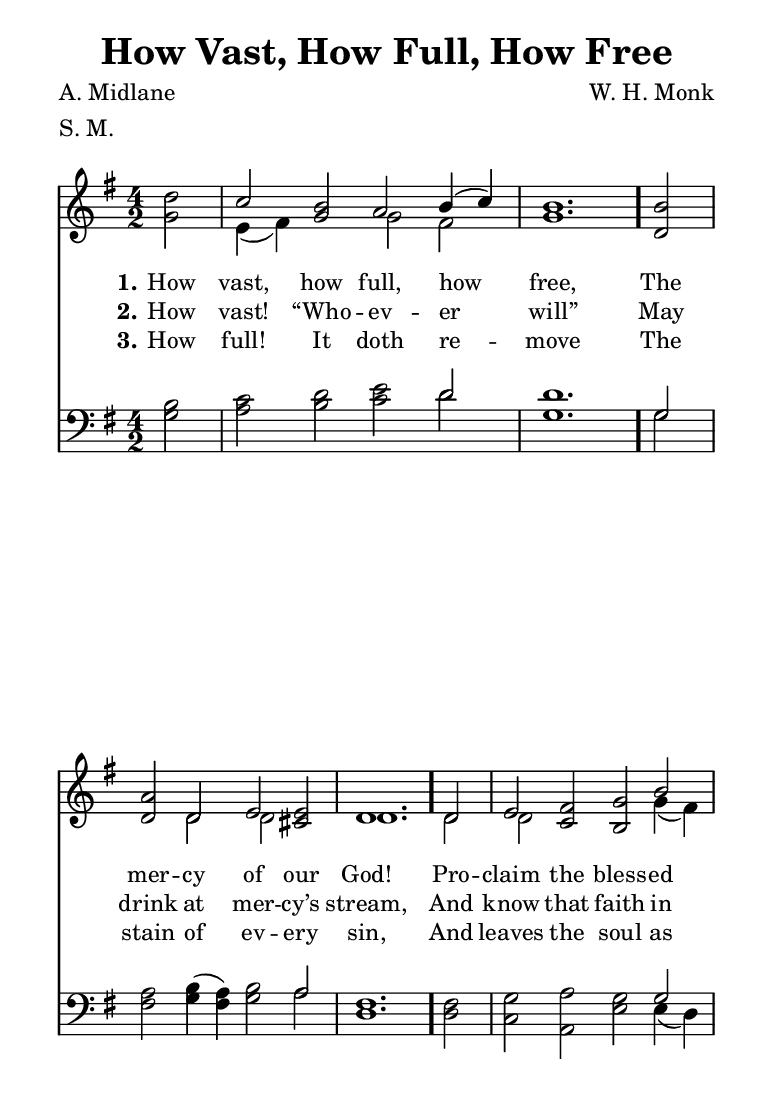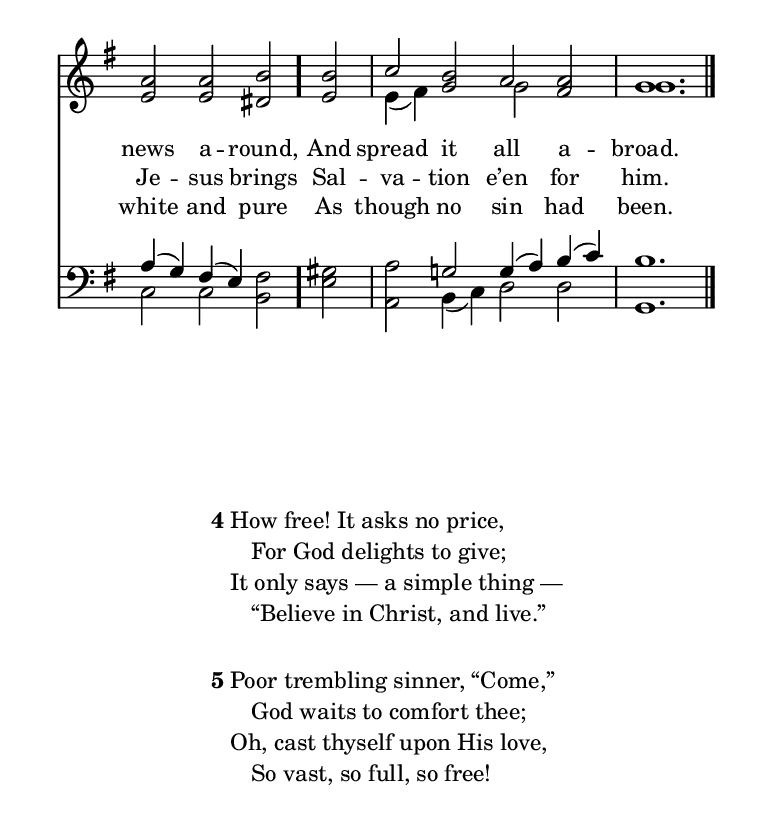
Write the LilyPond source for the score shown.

\include "common/global.ily"
\paper {
  \include "common/paper.ily"
  ragged-last-bottom = ##t
  system-count = #(cond (is-eogsized 2) (#t #f))
}

\header{
  %gospel
  hymnnumber = "141"
  title = "How Vast, How Full, How Free"
  tunename = "St. Ethelwald"
  meter = "S. M."
  poet = "A. Midlane"
  composer = "W. H. Monk"
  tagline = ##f
}

% for fermata in MIDI
ta = { \tempo 2=80 }
tb = { \tempo 2=40 }

global = {
  \include "common/overrides.ily"
  \override Staff.TimeSignature.style = #'numbered
  \time 4/2
  \override Score.MetronomeMark.transparent = ##t % hide all fermata changes too
  \ta
  \key g \major
  \partial 2
  \autoBeamOff
}

notesSoprano = {
\global
\relative c'' {

  d2 | c b a b4( c) | b1.
  b2 | a d, e e | d1.
  d2 | e fis g b | a a b
  b2 | c b a a | g1.

  \bar "|."

}
}

notesAlto = {
\global
\relative e' {

  g2 | e4( fis) g2 g fis | g1.
  d2 | d d d cis | d1.
  d2 | d c b g'4( fis) | e2 e dis
  e2 | e4( fis) g2 g fis | g1.

}
}

notesTenor = {
\global
\relative a {

  b2 | c d e d | d1.
  g,2 | a b4( a) b2 a | fis1.
  fis2 | g a g g | a4( g) fis( e) fis2
  gis2 | a g! g4( a) b( c) | b1.

}
}

notesBass = {
\global
\relative f {

  g2 | a b c d | g,1.
  g2 | fis g4( fis) g2 a | d,1.
  d2 | c a e' e4( d) | c2 c b
  e2 | a, b4( c) d2 d | g,1.

}
}

wordsA = \lyricmode {
\set stanza = "1."

How vast, how full, how free, \bar "."
The mer -- cy of our God! \bar "." \eogbreak
Pro -- claim the bless -- ed news a -- round, \bar "."
And spread it all a -- broad. \bar "."

}

wordsB = \lyricmode {
\set stanza = "2."

How vast! “Who -- ev -- er will”
May drink at mer -- cy’s stream,
And know that faith in Je -- sus brings
Sal -- va -- tion e’en for him.

}

wordsC = \lyricmode {
\set stanza = "3."

How full! It doth re -- move
The stain of ev -- ery sin,
And leaves the soul as white and pure
As though no sin had been.

}

wordsD = \markuplist {

\line { How free! It asks no price, }
\line { { \hspace #2 } For God delights to give; }
\line { It only says — a simple thing — }
\line { { \hspace #2 } “Believe in Christ, and live.” }

}

wordsE = \markuplist {

\line { Poor trembling sinner, “Come,” }
\line { { \hspace #2 } God waits to comfort thee; }
\line { Oh, cast thyself upon His love, }
\line { { \hspace #2 } So vast, so full, so free! }

}

\score {
  \context ChoirStaff <<
    \context Staff = upper <<
      \set Staff.autoBeaming = ##f
      \set ChoirStaff.systemStartDelimiter = #'SystemStartBar
      \set ChoirStaff.printPartCombineTexts = ##f
      \partcombine #'(2 . 11) \notesSoprano \notesAlto
      \context NullVoice = sopranos { \voiceOne << \notesSoprano >> }
      \context Lyrics = one   \lyricsto sopranos \wordsA
      \context Lyrics = two   \lyricsto sopranos \wordsB
      \context Lyrics = three \lyricsto sopranos \wordsC
    >>
    \context Staff = men <<
      \set Staff.autoBeaming = ##f
      \clef bass
      \set ChoirStaff.printPartCombineTexts = ##f
      \partcombine #'(2 . 11) \notesTenor \notesBass
    >>
  >>
  \layout {
    \include "common/layout.ily"
  }
  #(cond ((ly:get-option 'eog-midi-permitted) #{ \midi{
    \include "common/midi.ily"
  } #}))
}

\noPageBreak

\markup { \fill-line { \vcenter \column {
  \vspace #1
  \line{ \bold 4 \column { \wordsD } } \combine \null \vspace #1
  \line{ \bold 5 \column { \wordsE } }
  \vspace #1
} } }

\version "2.19.49"  % necessary for upgrading to future LilyPond versions.

% vi:set et ts=2 sw=2 ai nocindent syntax=lilypond:
